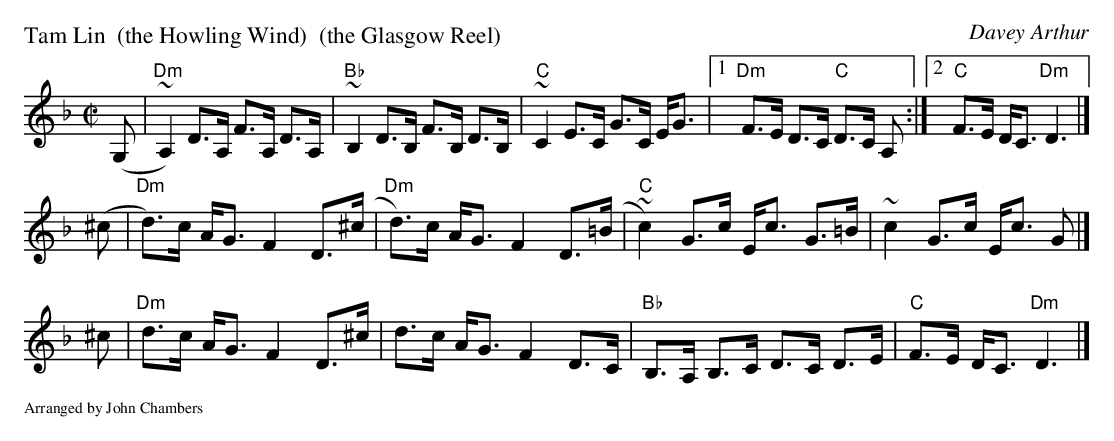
X:1
P: Tam Lin  (the Howling Wind)  (the Glasgow Reel)
C: Davey Arthur
M: C|
L: 1/8
K: Dm
(G, \
| "Dm"~A,2) D>A,   F>A, D>A, \
| "Bb"~B,2  D>B,   F>B, D>B, \
|  "C"~C2   E>C    G>C  E<G  \
|1 "Dm"F>E  D>C "C"D>C  A,   \
:|2 "C"F>E  D<C "Dm"D3 |]
(^c \
| "Dm"d)>c  A<G  F2  D>(^c \
| "Dm"d)>c  A<G  F2  D>(=B \
|  "C"~c2)  G>c  E<c G>=B  \
|     ~c2   G>c  E<c G    |]
^c \
| "Dm"d>c   A<G  F2  D>^c \
|     d>c   A<G  F2  D>C  \
| "Bb"B,>A, B,>C D>C D>E  \
|  "C"F>E   D<C "Dm"D3   |]
